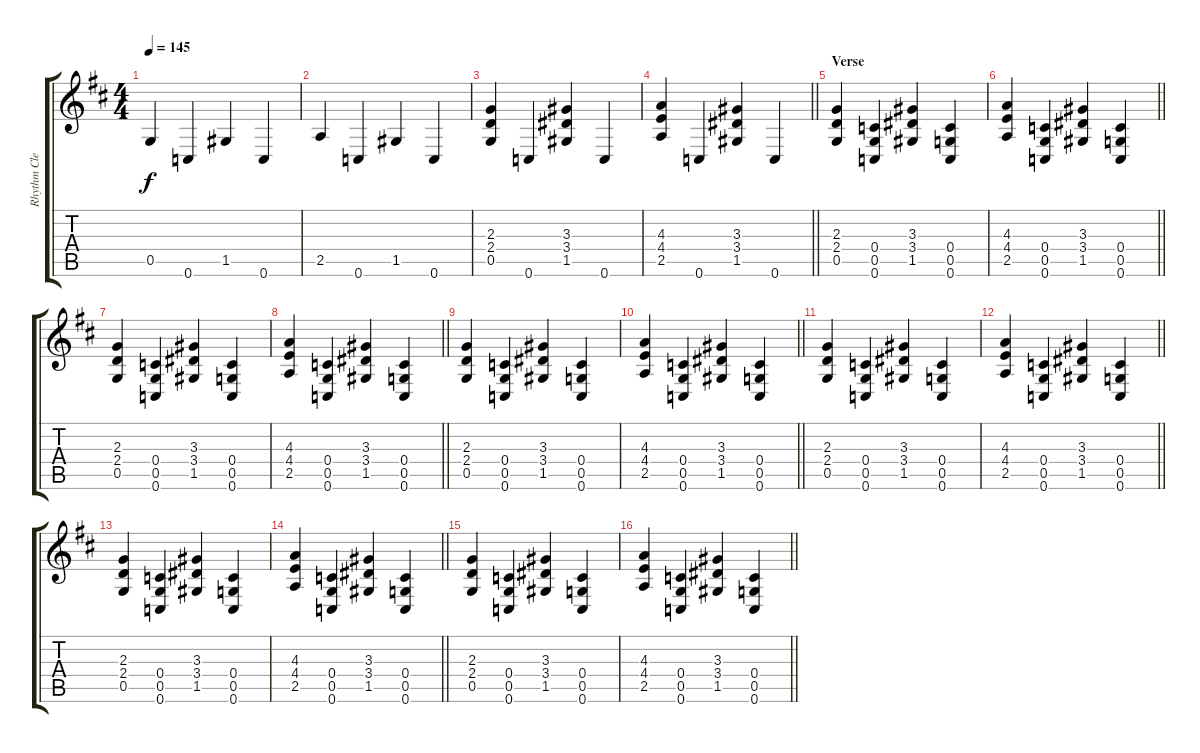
\track ("Rhythm Clean" "Rhythm Cle") {instrument overdrivenguitar}
\staff {score tabs}
\tuning (D4 A3 F3 C3 G2 C2) {hide}
\ts (4 4)
\tempo 145
\clef g2
\ks d
0.5.4{dy f instrument overdrivenguitar} 0.6.4 1.5.4 0.6.4 |
2.5.4 0.6.4 1.5.4 0.6.4 |
(2.3 2.4 0.5).4 0.6.4 (3.3 3.4 1.5).4 0.6.4 |
\barLineRight lightlight
(4.3 4.4 2.5).4 0.6.4 (3.3 3.4 1.5).4 0.6.4 |
\section ("" "Verse")
(2.3 2.4 0.5).4 (0.4 0.5 0.6).4 (3.3 3.4 1.5).4 (0.4 0.5 0.6).4 |
\barLineRight lightlight
(4.3 4.4 2.5).4 (0.4 0.5 0.6).4 (3.3 3.4 1.5).4 (0.4 0.5 0.6).4 |
(2.3 2.4 0.5).4 (0.4 0.5 0.6).4 (3.3 3.4 1.5).4 (0.4 0.5 0.6).4 |
\barLineRight lightlight
(4.3 4.4 2.5).4 (0.4 0.5 0.6).4 (3.3 3.4 1.5).4 (0.4 0.5 0.6).4 |
(2.3 2.4 0.5).4 (0.4 0.5 0.6).4 (3.3 3.4 1.5).4 (0.4 0.5 0.6).4 |
\barLineRight lightlight
(4.3 4.4 2.5).4 (0.4 0.5 0.6).4 (3.3 3.4 1.5).4 (0.4 0.5 0.6).4 |
(2.3 2.4 0.5).4 (0.4 0.5 0.6).4 (3.3 3.4 1.5).4 (0.4 0.5 0.6).4 |
\barLineRight lightlight
(4.3 4.4 2.5).4 (0.4 0.5 0.6).4 (3.3 3.4 1.5).4 (0.4 0.5 0.6).4 |
(2.3 2.4 0.5).4 (0.4 0.5 0.6).4 (3.3 3.4 1.5).4 (0.4 0.5 0.6).4 |
\barLineRight lightlight
(4.3 4.4 2.5).4 (0.4 0.5 0.6).4 (3.3 3.4 1.5).4 (0.4 0.5 0.6).4 |
(2.3 2.4 0.5).4 (0.4 0.5 0.6).4 (3.3 3.4 1.5).4 (0.4 0.5 0.6).4 |
\barLineRight lightlight
(4.3 4.4 2.5).4 (0.4 0.5 0.6).4 (3.3 3.4 1.5).4 (0.4 0.5 0.6).4
